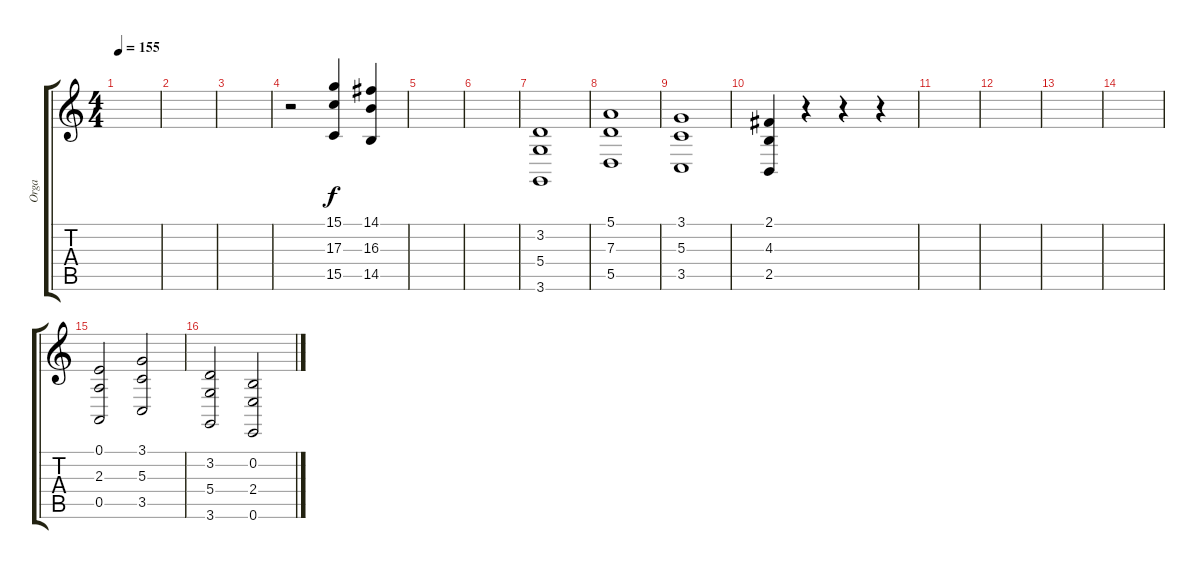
\track ("Orga" "Orga") {instrument synthbrass1}
\staff {score tabs}
\tuning (E4 B3 G3 D3 A2 E2) {hide}
\ts (4 4)
\tempo 155
\clef g2
\ks c
|
|
|
r.2 (15.1 17.3 15.5).4 (14.1 16.3 14.5).4 |
|
|
(3.2 5.4 3.6).1 |
(5.1 7.3 5.5).1 |
(3.1 5.3 3.5).1 |
(2.1 4.3 2.5).4 r.4 r.4 r.4 |
|
|
|
|
(0.1 2.3 0.5).2 (3.1 5.3 3.5).2 |
(3.2 5.4 3.6).2 (0.2 2.4 0.6).2
